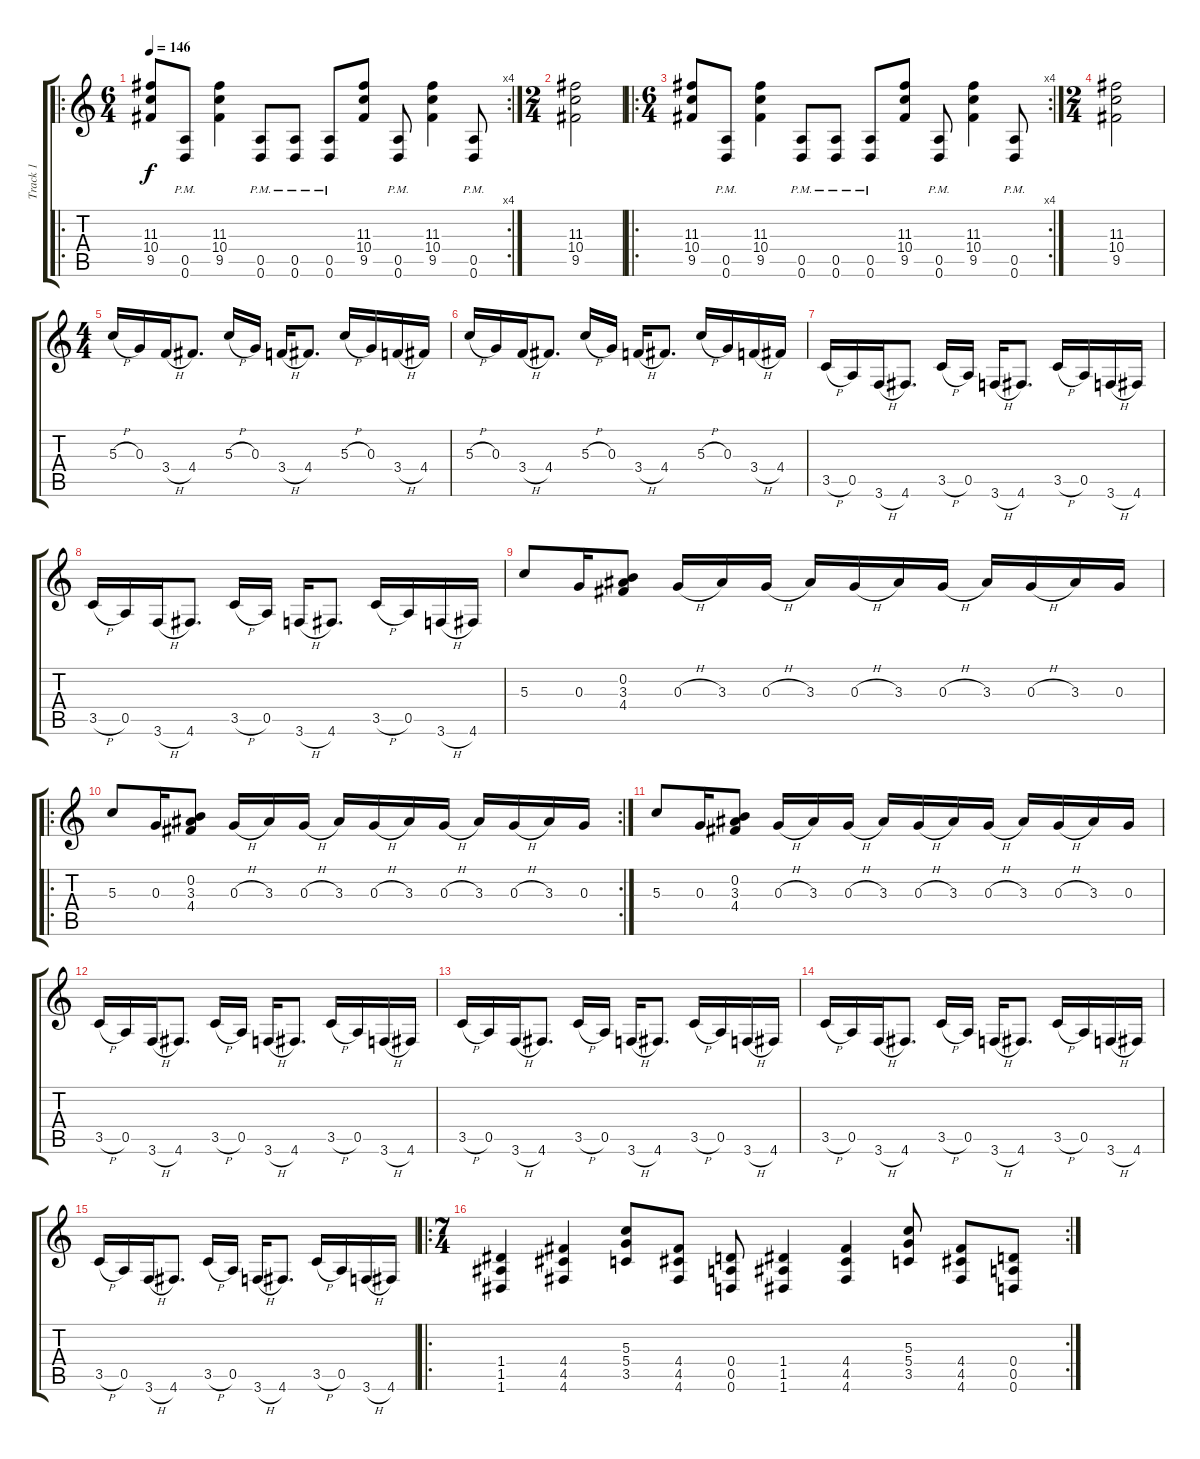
\track ("Track 1" "Track 1") {instrument distortionguitar}
\staff {score tabs}
\tuning (E4 B3 G3 D3 A2 D2) {hide}
\ro
\rc 4
\ts (6 4)
\tempo 146
\clef g2
\ks c
(11.3 10.4 9.5).8{dy f} (0.5{pm} 0.6{pm}).8 (11.3 10.4 9.5).4 (0.5{pm} 0.6{pm}).8 (0.5{pm} 0.6{pm}).8 (0.5{pm} 0.6{pm}).8 (11.3 10.4 9.5).8 (0.5{pm} 0.6{pm}).8 (11.3 10.4 9.5).4 (0.5{pm} 0.6{pm}).8 |
\ts (2 4)
(11.3 10.4 9.5).2 |
\ro
\rc 4
\ts (6 4)
(11.3 10.4 9.5).8 (0.5{pm} 0.6{pm}).8 (11.3 10.4 9.5).4 (0.5{pm} 0.6{pm}).8 (0.5{pm} 0.6{pm}).8 (0.5{pm} 0.6{pm}).8 (11.3 10.4 9.5).8 (0.5{pm} 0.6{pm}).8 (11.3 10.4 9.5).4 (0.5{pm} 0.6{pm}).8 |
\ts (2 4)
(11.3 10.4 9.5).2 |
\ts (4 4)
5.3{h}.16 0.3.16 3.4{h}.16 4.4.8{d} 5.3{h}.16 0.3.16 3.4{h}.16 4.4.8{d} 5.3{h}.16 0.3.16 3.4{h}.16 4.4.16 |
5.3{h}.16 0.3.16 3.4{h}.16 4.4.8{d} 5.3{h}.16 0.3.16 3.4{h}.16 4.4.8{d} 5.3{h}.16 0.3.16 3.4{h}.16 4.4.16 |
3.5{h}.16 0.5.16 3.6{h}.16 4.6.8{d} 3.5{h}.16 0.5.16 3.6{h}.16 4.6.8{d} 3.5{h}.16 0.5.16 3.6{h}.16 4.6.16 |
3.5{h}.16 0.5.16 3.6{h}.16 4.6.8{d} 3.5{h}.16 0.5.16 3.6{h}.16 4.6.8{d} 3.5{h}.16 0.5.16 3.6{h}.16 4.6.16 |
5.3.8{volume 6 balance 2} 0.3.16 (0.2 3.3 4.4).8 0.3{h}.16 3.3.16 0.3{h}.16 3.3.16 0.3{h}.16 3.3.16 0.3{h}.16 3.3.16 0.3{h}.16 3.3.16 0.3.16 |
\ro
\rc 2
5.3.8{volume 6 balance 2} 0.3.16 (0.2 3.3 4.4).8 0.3{h}.16 3.3.16 0.3{h}.16 3.3.16 0.3{h}.16 3.3.16 0.3{h}.16 3.3.16 0.3{h}.16 3.3.16 0.3.16 |
5.3.8{volume 6 balance 2} 0.3.16 (0.2 3.3 4.4).8 0.3{h}.16 3.3.16 0.3{h}.16 3.3.16 0.3{h}.16 3.3.16 0.3{h}.16 3.3.16 0.3{h}.16 3.3.16 0.3.16 |
3.5{h}.16 0.5.16 3.6{h}.16 4.6.8{d} 3.5{h}.16 0.5.16 3.6{h}.16 4.6.8{d} 3.5{h}.16 0.5.16 3.6{h}.16 4.6.16 |
3.5{h}.16 0.5.16 3.6{h}.16 4.6.8{d} 3.5{h}.16 0.5.16 3.6{h}.16 4.6.8{d} 3.5{h}.16 0.5.16 3.6{h}.16 4.6.16 |
3.5{h}.16 0.5.16 3.6{h}.16 4.6.8{d} 3.5{h}.16 0.5.16 3.6{h}.16 4.6.8{d} 3.5{h}.16 0.5.16 3.6{h}.16 4.6.16 |
3.5{h}.16 0.5.16 3.6{h}.16 4.6.8{d} 3.5{h}.16 0.5.16 3.6{h}.16 4.6.8{d} 3.5{h}.16 0.5.16 3.6{h}.16 4.6.16 |
\ro
\rc 2
\ts (7 4)
(1.4 1.5 1.6).4 (4.4 4.5 4.6).4 (5.3 5.4 3.5).8 (4.4 4.5 4.6).8 (0.4 0.5 0.6).8 (1.4 1.5 1.6).4 (4.4 4.5 4.6).4 (5.3 5.4 3.5).8 (4.4 4.5 4.6).8 (0.4 0.5 0.6).8
